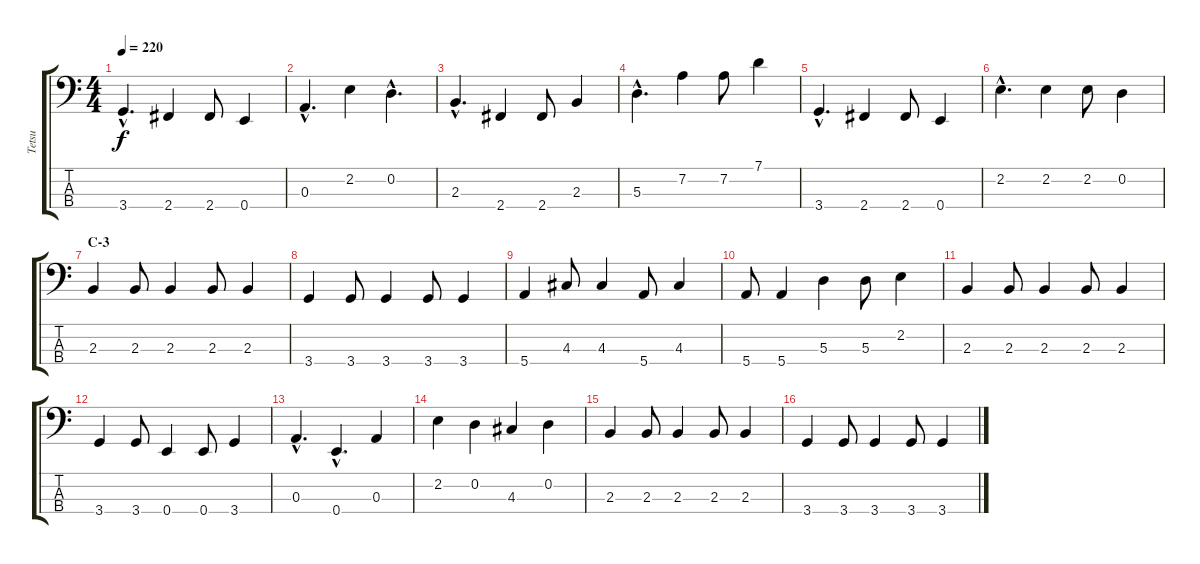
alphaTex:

\track ("Tetsu" "Tetsu") {instrument electricbasspick}
\staff {score tabs}
\tuning (G2 D2 A1 E1) {hide}
\ts (4 4)
\tempo 220
\clef f4
\ks c
3.4{hac}.4{d dy f} 2.4.4 2.4.8 0.4.4 |
0.3{hac}.4{d} 2.2.4 0.2{hac}.4{d} |
2.3{hac}.4{d} 2.4.4 2.4.8 2.3.4 |
5.3{hac}.4{d} 7.2.4 7.2.8 7.1.4 |
3.4{hac}.4{d} 2.4.4 2.4.8 0.4.4 |
2.2{hac}.4{d} 2.2.4 2.2.8 0.2.4 |
\section ("" "C-3")
2.3.4 2.3.8 2.3.4 2.3.8 2.3.4 |
3.4.4 3.4.8 3.4.4 3.4.8 3.4.4 |
5.4.4 4.3.8 4.3.4 5.4.8 4.3.4 |
5.4.8 5.4.4 5.3.4 5.3.8 2.2.4 |
2.3.4 2.3.8 2.3.4 2.3.8 2.3.4 |
3.4.4 3.4.8 0.4.4 0.4.8 3.4.4 |
0.3{hac}.4{d} 0.4{hac}.4{d} 0.3.4 |
2.2.4 0.2.4 4.3.4 0.2.4 |
2.3.4 2.3.8 2.3.4 2.3.8 2.3.4 |
3.4.4 3.4.8 3.4.4 3.4.8 3.4.4
